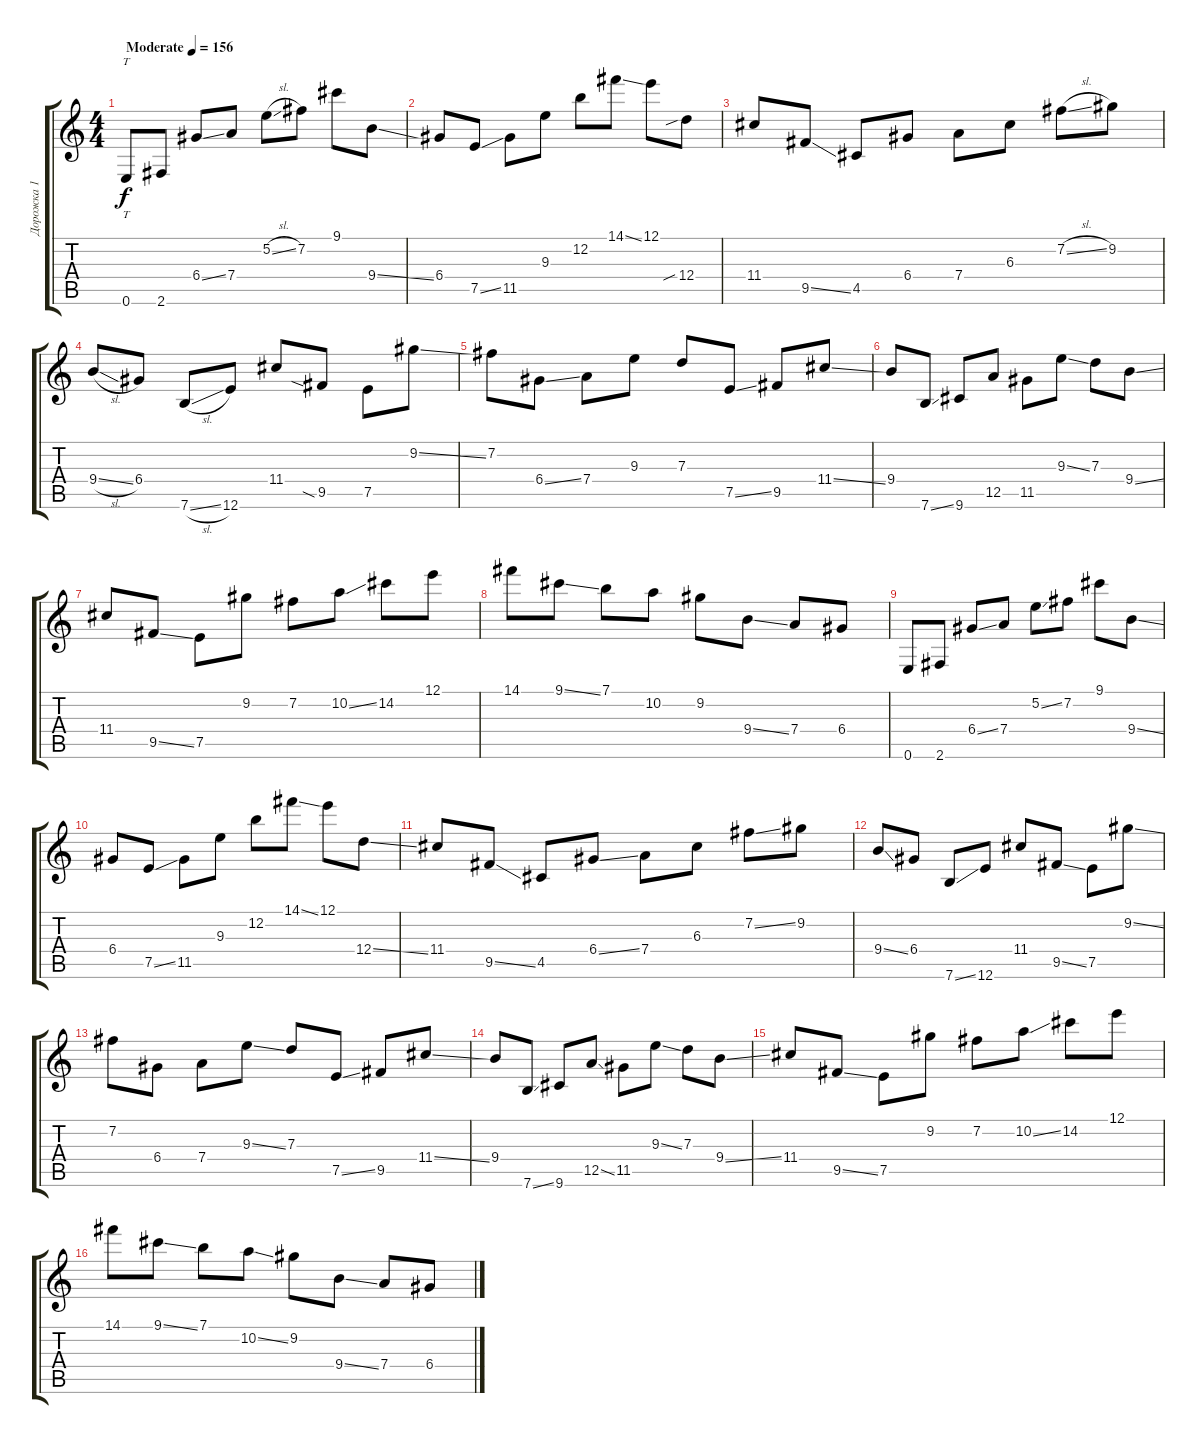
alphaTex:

\track ("Дорожка 1" "Дорожка 1") {instrument distortionguitar}
\staff {score tabs}
\tuning (E4 B3 G3 D3 A2 E2) {hide}
\ts (4 4)
\tempo (156 "Moderate")
\clef g2
\ks c
0.6.8{tt dy f instrument distortionguitar} 2.6.8 6.4{ss}.8 7.4.8 5.2{sl}.8 7.2.8 9.1.8 9.4{ss}.8 |
6.4.8 7.5{ss}.8 11.5.8 9.3.8 12.2.8 14.1{ss}.8 12.1.8 12.4{sib}.8 |
11.4.8 9.5{ss}.8 4.5.8 6.4.8 7.4.8 6.3.8 7.2{sl}.8 9.2.8 |
9.4{sl}.8 6.4.8 7.6{sl}.8 12.6.8 11.4.8 9.5{sia}.8 7.5.8 9.2{ss}.8 |
7.2.8 6.4{ss}.8 7.4.8 9.3.8 7.3.8 7.5{ss}.8 9.5.8 11.4{ss}.8 |
9.4.8 7.6{ss}.8 9.6.8 12.5.8 11.5.8 9.3{ss}.8 7.3.8 9.4{ss}.8 |
11.4.8 9.5{ss}.8 7.5.8 9.2.8 7.2.8 10.2{ss}.8 14.2.8 12.1.8 |
14.1.8 9.1{ss}.8 7.1.8 10.2.8 9.2.8 9.4{ss}.8 7.4.8 6.4.8 |
0.6.8 2.6.8 6.4{ss}.8 7.4.8 5.2{ss}.8 7.2.8 9.1.8 9.4{ss}.8 |
6.4.8 7.5{ss}.8 11.5.8 9.3.8 12.2.8 14.1{ss}.8 12.1.8 12.4{ss}.8 |
11.4.8 9.5{ss}.8 4.5.8 6.4{ss}.8 7.4.8 6.3.8 7.2{ss}.8 9.2.8 |
9.4{ss}.8 6.4.8 7.6{ss}.8 12.6.8 11.4.8 9.5{ss}.8 7.5.8 9.2{ss}.8 |
7.2.8 6.4.8 7.4.8 9.3{ss}.8 7.3.8 7.5{ss}.8 9.5.8 11.4{ss}.8 |
9.4.8 7.6{ss}.8 9.6.8 12.5{ss}.8 11.5.8 9.3{ss}.8 7.3.8 9.4{ss}.8 |
11.4.8 9.5{ss}.8 7.5.8 9.2.8 7.2.8 10.2{ss}.8 14.2.8 12.1.8 |
14.1.8 9.1{ss}.8 7.1.8 10.2{ss}.8 9.2.8 9.4{ss}.8 7.4.8 6.4.8
